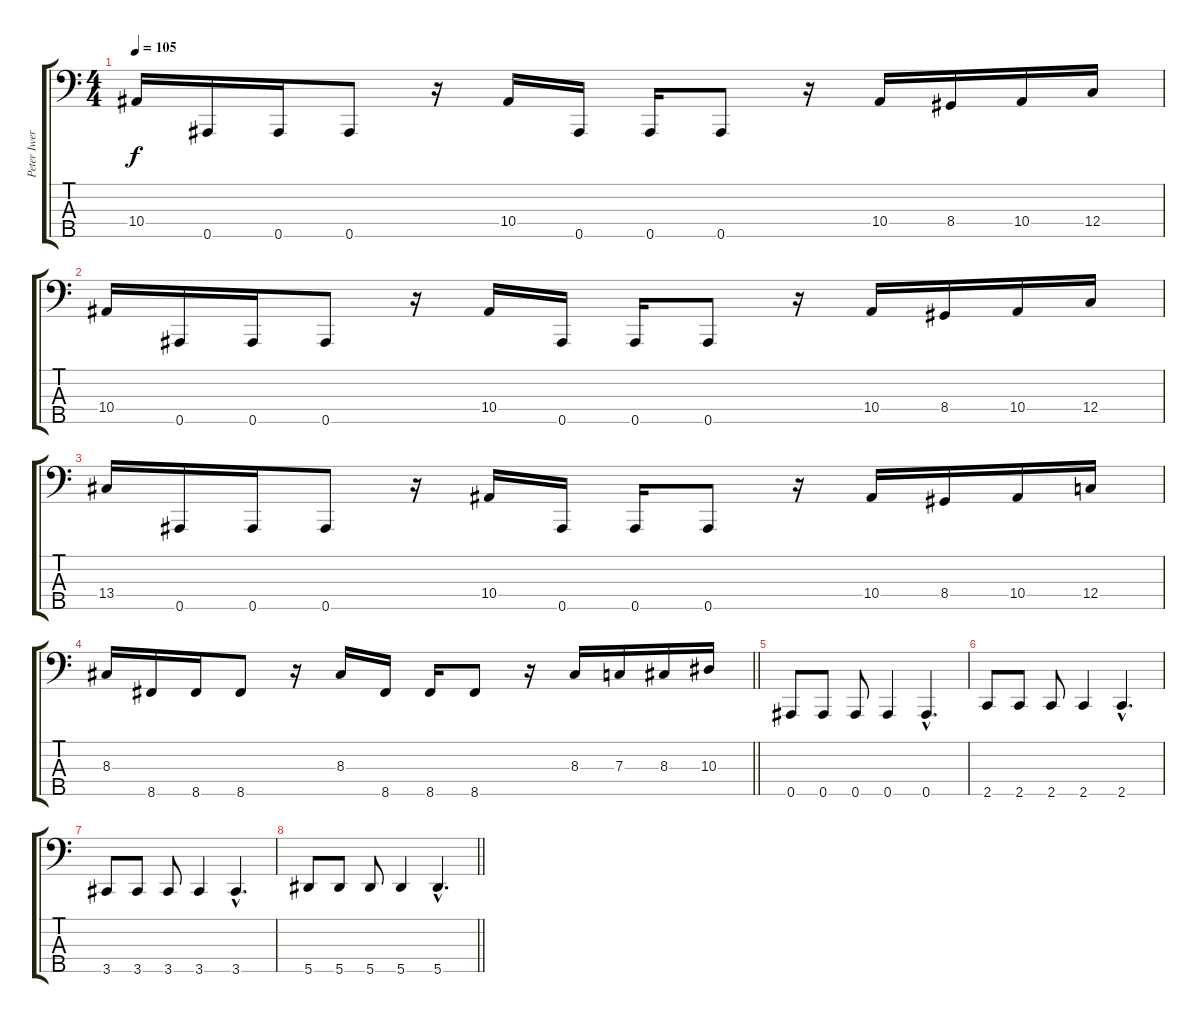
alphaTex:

\track ("Peter Iwers" "Peter Iwer") {instrument electricbassfinger}
\staff {score tabs}
\tuning (Eb2 Bb1 F1 C1 Bb0) {hide}
\ts (4 4)
\tempo 105
\clef f4
\ks c
10.4.16{dy f} 0.5.16 0.5.16 0.5.8 r.16 10.4.16 0.5.16 0.5.16 0.5.8 r.16 10.4.16 8.4.16 10.4.16 12.4.16 |
10.4.16 0.5.16 0.5.16 0.5.8 r.16 10.4.16 0.5.16 0.5.16 0.5.8 r.16 10.4.16 8.4.16 10.4.16 12.4.16 |
13.4.16 0.5.16 0.5.16 0.5.8 r.16 10.4.16 0.5.16 0.5.16 0.5.8 r.16 10.4.16 8.4.16 10.4.16 12.4.16 |
\barLineRight lightlight
8.3.16 8.5.16 8.5.16 8.5.8 r.16 8.3.16 8.5.16 8.5.16 8.5.8 r.16 8.3.16 7.3.16 8.3.16 10.3.16 |
0.5.8 0.5.8 0.5.8 0.5.4 0.5{hac}.4{d} |
2.5.8 2.5.8 2.5.8 2.5.4 2.5{hac}.4{d} |
3.5.8 3.5.8 3.5.8 3.5.4 3.5{hac}.4{d} |
\barLineRight lightlight
5.5.8 5.5.8 5.5.8 5.5.4 5.5{hac}.4{d}
